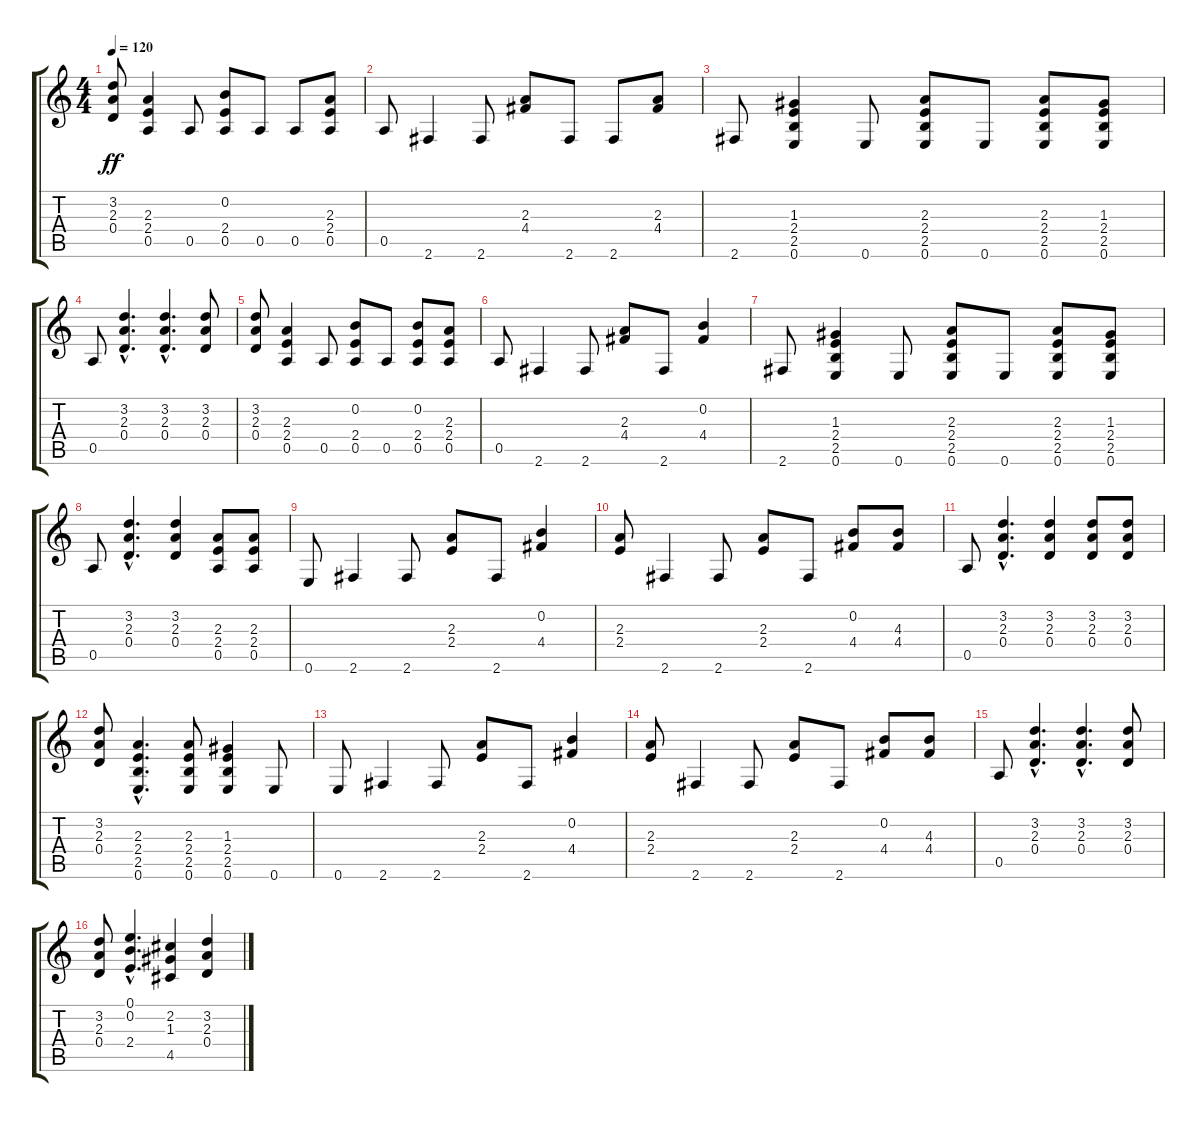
\track "" {instrument distortionguitar}
\staff {score tabs}
\tuning (E4 B3 G3 D3 A2 E2) {hide}
\ts (4 4)
\tempo 120
\clef g2
\ks c
(3.2 2.3 0.4).8{dy ff} (2.3 2.4 0.5).4 0.5.8 (0.2 2.4 0.5).8 0.5.8 0.5.8 (2.3 2.4 0.5).8 |
0.5.8 2.6.4 2.6.8 (2.3 4.4).8 2.6.8 2.6.8 (2.3 4.4).8 |
2.6.8 (1.3 2.4 2.5 0.6).4 0.6.8 (2.3 2.4 2.5 0.6).8 0.6.8 (2.3 2.4 2.5 0.6).8 (1.3 2.4 2.5 0.6).8 |
0.5.8 (3.2{hac} 2.3{hac} 0.4{hac}).4{d} (3.2{hac} 2.3{hac} 0.4{hac}).4{d} (3.2 2.3 0.4).8 |
(3.2 2.3 0.4).8 (2.3 2.4 0.5).4 0.5.8 (0.2 2.4 0.5).8 0.5.8 (0.2 2.4 0.5).8 (2.3 2.4 0.5).8 |
0.5.8 2.6.4 2.6.8 (2.3 4.4).8 2.6.8 (0.2 4.4).4 |
2.6.8 (1.3 2.4 2.5 0.6).4 0.6.8 (2.3 2.4 2.5 0.6).8 0.6.8 (2.3 2.4 2.5 0.6).8 (1.3 2.4 2.5 0.6).8 |
0.5.8 (3.2{hac} 2.3{hac} 0.4{hac}).4{d} (3.2 2.3 0.4).4 (2.3 2.4 0.5).8 (2.3 2.4 0.5).8 |
0.6.8 2.6.4 2.6.8 (2.3 2.4).8 2.6.8 (0.2 4.4).4 |
(2.3 2.4).8 2.6.4 2.6.8 (2.3 2.4).8 2.6.8 (0.2 4.4).8 (4.3 4.4).8 |
0.5.8 (3.2{hac} 2.3{hac} 0.4{hac}).4{d} (3.2 2.3 0.4).4 (3.2 2.3 0.4).8 (3.2 2.3 0.4).8 |
(3.2 2.3 0.4).8 (2.3{hac} 2.4{hac} 2.5{hac} 0.6{hac}).4{d} (2.3 2.4 2.5 0.6).8 (1.3 2.4 2.5 0.6).4 0.6.8 |
0.6.8 2.6.4 2.6.8 (2.3 2.4).8 2.6.8 (0.2 4.4).4 |
(2.3 2.4).8 2.6.4 2.6.8 (2.3 2.4).8 2.6.8 (0.2 4.4).8 (4.3 4.4).8 |
0.5.8 (3.2{hac} 2.3{hac} 0.4{hac}).4{d} (3.2{hac} 2.3{hac} 0.4{hac}).4{d} (3.2 2.3 0.4).8 |
(3.2 2.3 0.4).8 (0.1{hac} 0.2{hac} 2.4{hac}).4{d} (2.2 1.3 4.5).4 (3.2 2.3 0.4).4
